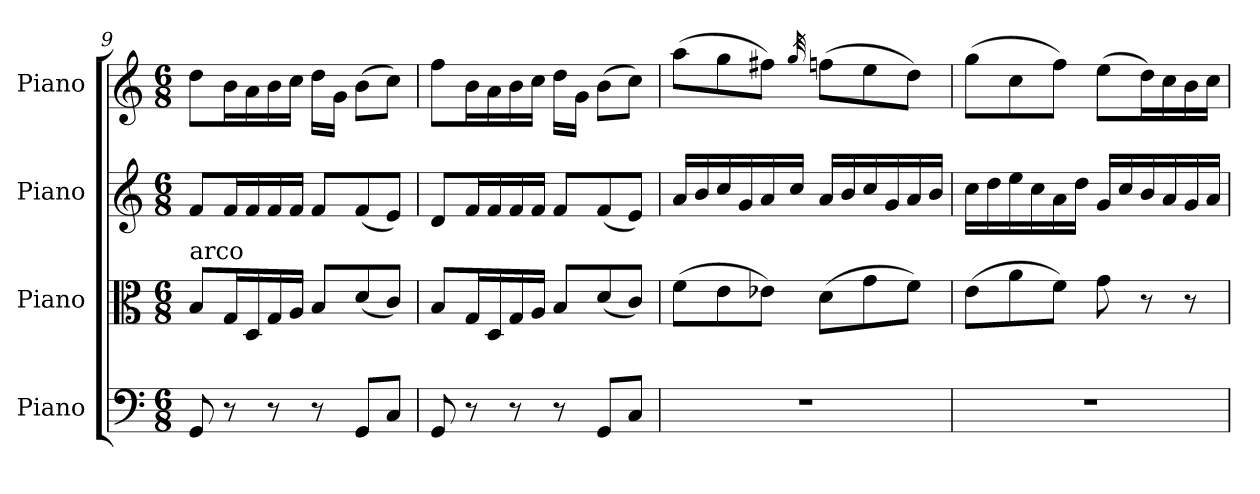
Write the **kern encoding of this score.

**kern	**kern	**kern	**kern
*part4	*part3	*part2	*part1
*staff4	*staff3	*staff2	*staff1
*I"Piano	*I"Piano	*I"Piano	*I"Piano
*I'Pno	*I'Pno	*I'Pno	*I'Pno
*clefF4	*clefC3	*clefG2	*clefG2
*k[]	*k[]	*k[]	*k[]
*M6/8	*M6/8	*M6/8	*M6/8
=9	=9	=9	=9
!	!LO:TX:a:t=arco	!	!
8GG/	8B/L	8f/L	8dd\L
8r	16G/L	16f/L	16b\L
.	16D/	16f/	16a\
8r	16G/	16f/	16b\
.	16A/JJ	16f/JJ	16cc\JJ
8r	8B/L	8f/L	16dd\LL
.	.	.	16g\JJ
8GG/L	(8d/	(8f/	(8b\L
8C/J	8c/J)	8e/J)	8cc\J)
=10	=10	=10	=10
8GG/	8B/L	8d/L	8ff\L
8r	16G/L	16f/L	16b\L
.	16D/	16f/	16a\
8r	16G/	16f/	16b\
.	16A/JJ	16f/JJ	16cc\JJ
8r	8B/L	8f/L	16dd\LL
.	.	.	16g\JJ
8GG/L	(8d/	(8f/	(8b\L
8C/J	8c/J)	8e/J)	8cc\J)
=11	=11	=11	=11
2.r	(8f\L	16a/LL	(8aa\L
.	.	16b/	.
.	8e\	16cc/	8gg\
.	.	16g/	.
.	8e-X\J)	16a/	8ff#X\J)
.	.	16cc/JJ	.
.	.	.	32qgg/
.	(8d\L	16a/LL	(8ffn\L
.	.	16b/	.
.	8g\	16cc/	8ee\
.	.	16g/	.
.	8f\J)	16a/	8dd\J)
.	.	16b/JJ	.
=12	=12	=12	=12
2.r	(8e\L	16cc\LL	(8gg\L
.	.	16dd\	.
.	8a\	16ee\	8cc\
.	.	16cc\	.
.	8f\J)	16a\	8ff\J)
.	.	16dd\JJ	.
.	8g\	16g/LL	(8ee\L
.	.	16cc/	.
.	8r	16b/	16dd\L)
.	.	16a/	16cc\
.	8r	16g/	16b\
.	.	16a/JJ	16cc\JJ
=	=	=	=
*-	*-	*-	*-
